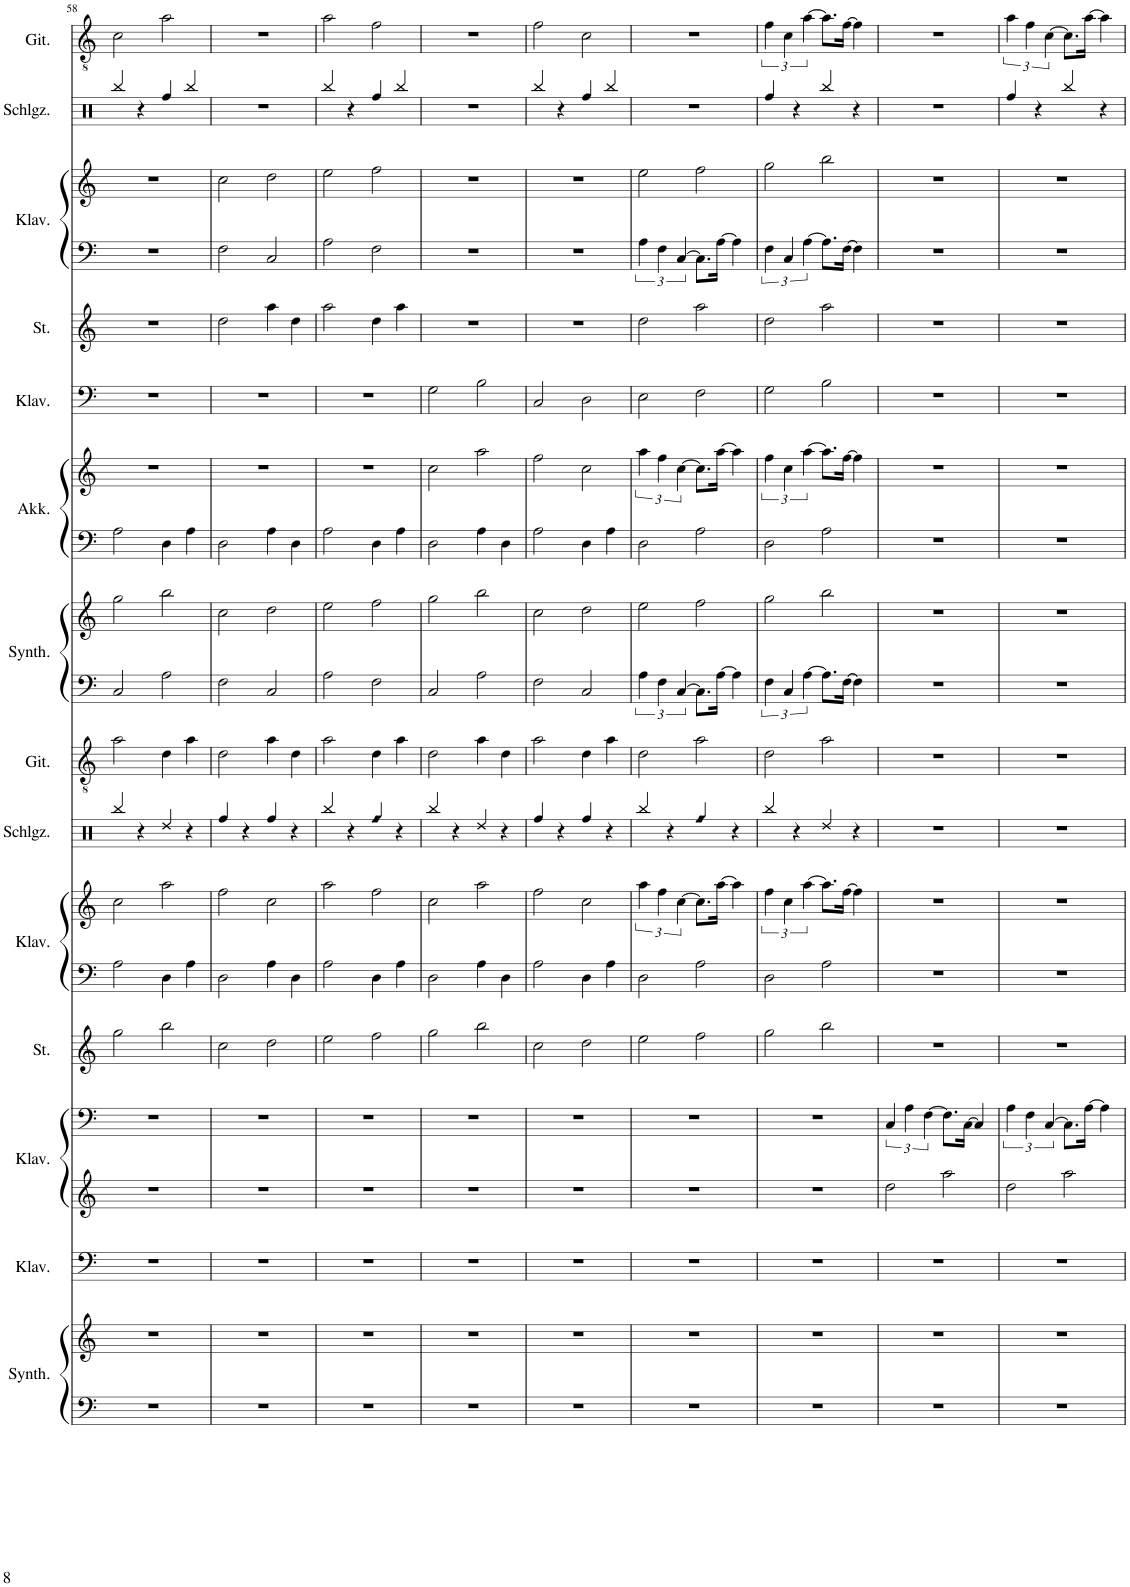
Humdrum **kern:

**kern	**kern	**kern	**kern	**kern	**kern	**kern	**kern	**kern	**kern	**kern	**kern	**kern	**kern	**kern	**kern	**kern	**kern	**kern	**kern
*part14	*part14	*part13	*part12	*part12	*part11	*part10	*part10	*part9	*part8	*part7	*part7	*part6	*part6	*part5	*part4	*part3	*part3	*part2	*part1
*staff20	*staff19	*staff18	*staff17	*staff16	*staff15	*staff14	*staff13	*staff12	*staff11	*staff10	*staff9	*staff8	*staff7	*staff6	*staff5	*staff4	*staff3	*staff2	*staff1
*I"Pad Synthesizer	*	*I"Klavier	*I"Klavier	*	*I"Streichinstrumente	*I"Klavier	*	*I"Schlagzeug	*I"Akustische Gitarre	*I"Pad Synthesizer	*	*I"Akkordeon	*	*I"Klavier	*I"Streichinstrumente	*I"Klavier	*	*I"Schlagzeug	*I"Akustische Gitarre
*I'Synth.	*	*I'Klav.	*I'Klav.	*	*I'St.	*I'Klav.	*	*I'Schlgz.	*I'Git.	*I'Synth.	*	*I'Akk.	*	*I'Klav.	*I'St.	*I'Klav.	*	*I'Schlgz.	*I'Git.
!!LO:PB:g=z
*clefF4	*clefG2	*clefF4	*clefG2	*clefF4	*clefG2	*clefF4	*clefG2	*clefX	*clefGv2	*clefF4	*clefG2	*clefF4	*clefG2	*clefF4	*clefG2	*clefF4	*clefG2	*clefX	*clefGv2
*k[]	*k[]	*k[]	*k[]	*k[]	*k[]	*k[]	*k[]	*k[]	*k[]	*k[]	*k[]	*k[]	*k[]	*k[]	*k[]	*k[]	*k[]	*k[]	*k[]
*M4/4	*M4/4	*M4/4	*M4/4	*M4/4	*M4/4	*M4/4	*M4/4	*M4/4	*M4/4	*M4/4	*M4/4	*M4/4	*M4/4	*M4/4	*M4/4	*M4/4	*M4/4	*M4/4	*M4/4
=58	=58	=58	=58	=58	=58	=58	=58	=58	=58	=58	=58	=58	=58	=58	=58	=58	=58	=58	=58
1r	1r	1r	1r	1r	2gg\	2A\	2cc\	4Rbb/	2a\	2C/	2gg\	2A\	1r	1r	1r	1r	1r	4Rbb/	2c\
.	.	.	.	.	.	.	.	4r	.	.	.	.	.	.	.	.	.	4r	.
.	.	.	.	.	2bb\	4D\	2aa\	4Rdd/	4d\	2A\	2bb\	4D\	.	.	.	.	.	4Rff/	2a\
.	.	.	.	.	.	4A\	.	4r	4a\	.	.	4A\	.	.	.	.	.	4Rbb/	.
=59	=59	=59	=59	=59	=59	=59	=59	=59	=59	=59	=59	=59	=59	=59	=59	=59	=59	=59	=59
1r	1r	1r	1r	1r	2cc\	2D\	2ff\	4Rff/	2d\	2F\	2cc\	2D\	1r	1r	2dd\	2F\	2cc\	1r	1r
.	.	.	.	.	.	.	.	4r	.	.	.	.	.	.	.	.	.	.	.
.	.	.	.	.	2dd\	4A\	2cc\	4Rff/	4a\	2C/	2dd\	4A\	.	.	4aa\	2C/	2dd\	.	.
.	.	.	.	.	.	4D\	.	4r	4d\	.	.	4D\	.	.	4dd\	.	.	.	.
=60	=60	=60	=60	=60	=60	=60	=60	=60	=60	=60	=60	=60	=60	=60	=60	=60	=60	=60	=60
1r	1r	1r	1r	1r	2ee\	2A\	2aa\	4Rbb/	2a\	2A\	2ee\	2A\	1r	1r	2aa\	2A\	2ee\	4Rbb/	2a\
.	.	.	.	.	.	.	.	4r	.	.	.	.	.	.	.	.	.	4r	.
!	!	!	!	!	!	!	!	!LO:N:head=diamond	!	!	!	!	!	!	!	!	!	!	!
.	.	.	.	.	2ff\	4D\	2ff\	4Rff/	4d\	2F\	2ff\	4D\	.	.	4dd\	2F\	2ff\	4Rff/	2f\
.	.	.	.	.	.	4A\	.	4r	4a\	.	.	4A\	.	.	4aa\	.	.	4Rbb/	.
=61	=61	=61	=61	=61	=61	=61	=61	=61	=61	=61	=61	=61	=61	=61	=61	=61	=61	=61	=61
1r	1r	1r	1r	1r	2gg\	2D\	2cc\	4Rbb/	2d\	2C/	2gg\	2D\	2cc\	2G\	1r	1r	1r	1r	1r
.	.	.	.	.	.	.	.	4r	.	.	.	.	.	.	.	.	.	.	.
.	.	.	.	.	2bb\	4A\	2aa\	4Rdd/	4a\	2A\	2bb\	4A\	2aa\	2B\	.	.	.	.	.
.	.	.	.	.	.	4D\	.	4r	4d\	.	.	4D\	.	.	.	.	.	.	.
=62	=62	=62	=62	=62	=62	=62	=62	=62	=62	=62	=62	=62	=62	=62	=62	=62	=62	=62	=62
1r	1r	1r	1r	1r	2cc\	2A\	2ff\	4Rff/	2a\	2F\	2cc\	2A\	2ff\	2C/	1r	1r	1r	4Rbb/	2f\
.	.	.	.	.	.	.	.	4r	.	.	.	.	.	.	.	.	.	4r	.
.	.	.	.	.	2dd\	4D\	2cc\	4Rff/	4d\	2C/	2dd\	4D\	2cc\	2D\	.	.	.	4Rff/	2c\
.	.	.	.	.	.	4A\	.	4r	4a\	.	.	4A\	.	.	.	.	.	4Rbb/	.
=63	=63	=63	=63	=63	=63	=63	=63	=63	=63	=63	=63	=63	=63	=63	=63	=63	=63	=63	=63
1r	1r	1r	1r	1r	2ee\	2D\	6aa\	4Rbb/	2d\	6A\	2ee\	2D\	6aa\	2E\	2dd\	6A\	2ee\	1r	1r
.	.	.	.	.	.	.	6ff\	.	.	6F\	.	.	6ff\	.	.	6F\	.	.	.
.	.	.	.	.	.	.	.	4r	.	.	.	.	.	.	.	.	.	.	.
.	.	.	.	.	.	.	[6cc\	.	.	[6C/	.	.	[6cc\	.	.	[6C/	.	.	.
!	!	!	!	!	!	!	!	!LO:N:head=diamond	!	!	!	!	!	!	!	!	!	!	!
.	.	.	.	.	2ff\	2A\	8.cc\L]	4Rff/	2a\	8.C\L]	2ff\	2A\	8.cc\L]	2F\	2aa\	8.C\L]	2ff\	.	.
.	.	.	.	.	.	.	[16aa\Jk	.	.	[16A\Jk	.	.	[16aa\Jk	.	.	[16A\Jk	.	.	.
.	.	.	.	.	.	.	4aa\]	4r	.	4A\]	.	.	4aa\]	.	.	4A\]	.	.	.
=64	=64	=64	=64	=64	=64	=64	=64	=64	=64	=64	=64	=64	=64	=64	=64	=64	=64	=64	=64
1r	1r	1r	1r	1r	2gg\	2D\	6ff\	4Rbb/	2d\	6F\	2gg\	2D\	6ff\	2G\	2dd\	6F\	2gg\	4Rff/	6f\
.	.	.	.	.	.	.	6cc\	.	.	6C/	.	.	6cc\	.	.	6C/	.	.	6c\
.	.	.	.	.	.	.	.	4r	.	.	.	.	.	.	.	.	.	4r	.
.	.	.	.	.	.	.	[6aa\	.	.	[6A\	.	.	[6aa\	.	.	[6A\	.	.	[6a\
.	.	.	.	.	2bb\	2A\	8.aa\L]	4Rdd/	2a\	8.A\L]	2bb\	2A\	8.aa\L]	2B\	2aa\	8.A\L]	2bb\	4Rbb/	8.a\L]
.	.	.	.	.	.	.	[16ff\Jk	.	.	[16F\Jk	.	.	[16ff\Jk	.	.	[16F\Jk	.	.	[16f\Jk
.	.	.	.	.	.	.	4ff\]	4r	.	4F\]	.	.	4ff\]	.	.	4F\]	.	4r	4f\]
=65	=65	=65	=65	=65	=65	=65	=65	=65	=65	=65	=65	=65	=65	=65	=65	=65	=65	=65	=65
1r	1r	1r	2dd\	6C/	1r	1r	1r	1r	1r	1r	1r	1r	1r	1r	1r	1r	1r	1r	1r
.	.	.	.	6A\	.	.	.	.	.	.	.	.	.	.	.	.	.	.	.
.	.	.	.	[6F\	.	.	.	.	.	.	.	.	.	.	.	.	.	.	.
.	.	.	2aa\	8.F\L]	.	.	.	.	.	.	.	.	.	.	.	.	.	.	.
.	.	.	.	[16C\Jk	.	.	.	.	.	.	.	.	.	.	.	.	.	.	.
.	.	.	.	4C/]	.	.	.	.	.	.	.	.	.	.	.	.	.	.	.
=66	=66	=66	=66	=66	=66	=66	=66	=66	=66	=66	=66	=66	=66	=66	=66	=66	=66	=66	=66
1r	1r	1r	2dd\	6A\	1r	1r	1r	1r	1r	1r	1r	1r	1r	1r	1r	1r	1r	4Rff/	6a\
.	.	.	.	6F\	.	.	.	.	.	.	.	.	.	.	.	.	.	.	6f\
.	.	.	.	.	.	.	.	.	.	.	.	.	.	.	.	.	.	4r	.
.	.	.	.	[6C/	.	.	.	.	.	.	.	.	.	.	.	.	.	.	[6c\
.	.	.	2aa\	8.C\L]	.	.	.	.	.	.	.	.	.	.	.	.	.	4Rbb/	8.c\L]
.	.	.	.	[16A\Jk	.	.	.	.	.	.	.	.	.	.	.	.	.	.	[16a\Jk
.	.	.	.	4A\]	.	.	.	.	.	.	.	.	.	.	.	.	.	4r	4a\]
=	=	=	=	=	=	=	=	=	=	=	=	=	=	=	=	=	=	=	=
*-	*-	*-	*-	*-	*-	*-	*-	*-	*-	*-	*-	*-	*-	*-	*-	*-	*-	*-	*-
